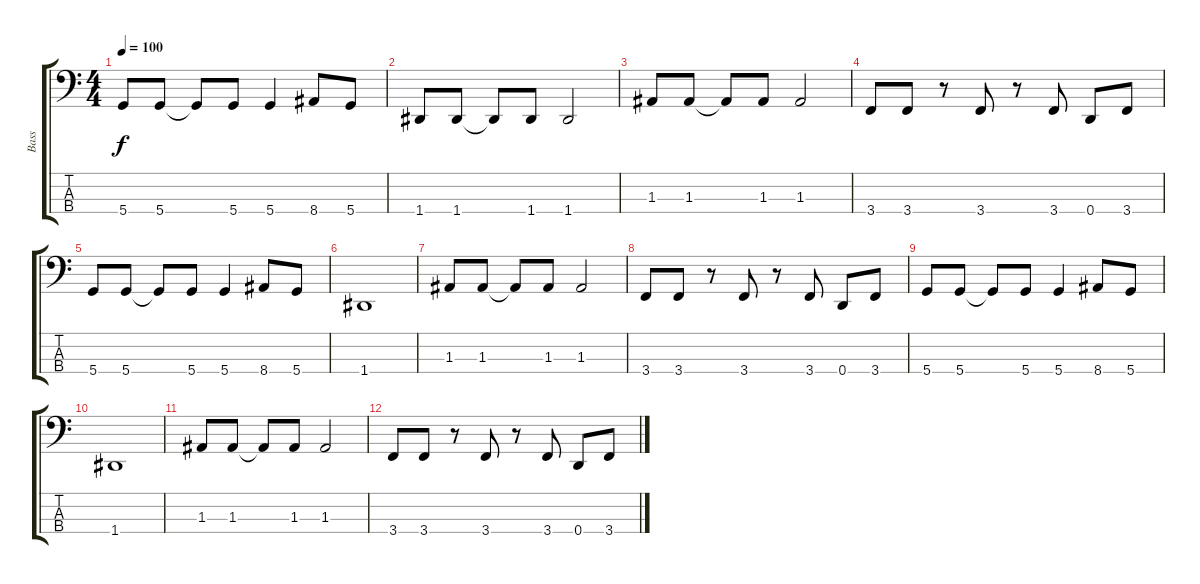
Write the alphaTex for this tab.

\track ("Bass" "Bass") {instrument electricbassfinger}
\staff {score tabs}
\tuning (G2 D2 A1 D1) {hide}
\ts (4 4)
\tempo 100
\clef f4
\ks c
5.4.8{dy f} 5.4.8 5.4{t}.8 5.4.8 5.4.4 8.4.8 5.4.8 |
1.4.8 1.4.8 1.4{t}.8 1.4.8 1.4.2 |
1.3.8 1.3.8 1.3{t}.8 1.3.8 1.3.2 |
3.4.8 3.4.8 r.8 3.4.8 r.8 3.4.8 0.4.8 3.4.8 |
5.4.8 5.4.8 5.4{t}.8 5.4.8 5.4.4 8.4.8 5.4.8 |
1.4.1 |
1.3.8 1.3.8 1.3{t}.8 1.3.8 1.3.2 |
3.4.8 3.4.8 r.8 3.4.8 r.8 3.4.8 0.4.8 3.4.8 |
5.4.8 5.4.8 5.4{t}.8 5.4.8 5.4.4 8.4.8 5.4.8 |
1.4.1 |
1.3.8 1.3.8 1.3{t}.8 1.3.8 1.3.2 |
3.4.8 3.4.8 r.8 3.4.8 r.8 3.4.8 0.4.8 3.4.8
